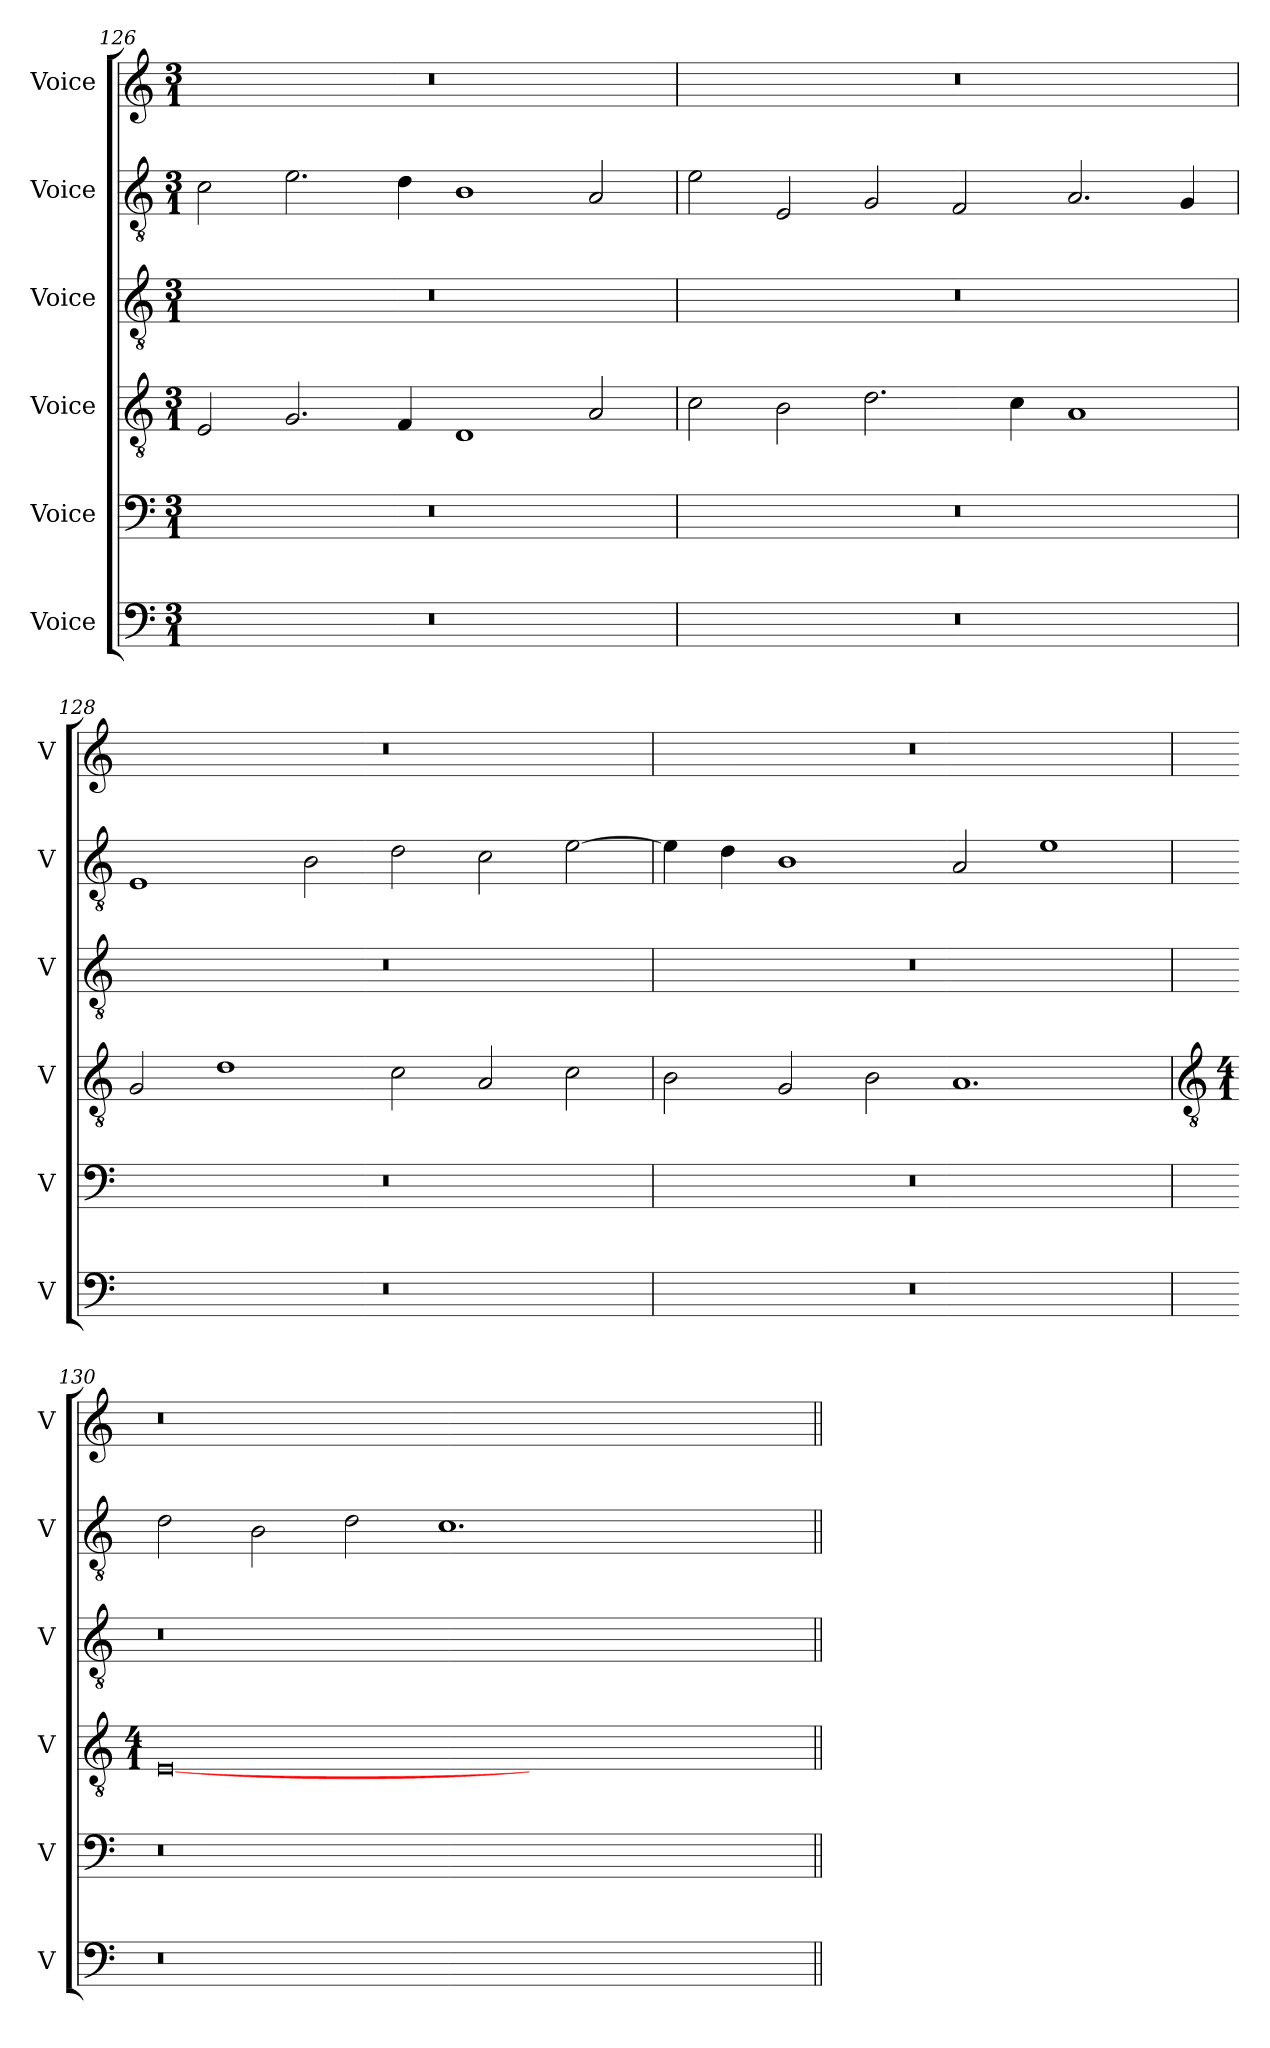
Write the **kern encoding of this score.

**kern	**kern	**kern	**kern	**kern	**kern
*part6	*part5	*part4	*part3	*part2	*part1
*staff6	*staff5	*staff4	*staff3	*staff2	*staff1
*I"Voice	*I"Voice	*I"Voice	*I"Voice	*I"Voice	*I"Voice
*I'V	*I'V	*I'V	*I'V	*I'V	*I'V
!!LO:LB:g=z
*clefF4	*clefF4	*clefGv2	*clefGv2	*clefGv2	*clefG2
*k[]	*k[]	*k[]	*k[]	*k[]	*k[]
*M3/1	*M3/1	*M3/1	*M3/1	*M3/1	*M3/1
=126	=126	=126	=126	=126	=126
0.r	0.r	2E/	0.r	2c\	0.r
.	.	2.G/	.	2.e\	.
.	.	4F/	.	4d\	.
.	.	1D	.	1B	.
.	.	2A/	.	2A/	.
=127	=127	=127	=127	=127	=127
0.r	0.r	2c\	0.r	2e\	0.r
.	.	2B\	.	2E/	.
.	.	2.d\	.	2G/	.
.	.	.	.	2F/	.
.	.	4c\	.	.	.
.	.	1A	.	2.A/	.
.	.	.	.	4G/	.
=128	=128	=128	=128	=128	=128
0.r	0.r	2G/	0.r	1E	0.r
.	.	1d	.	.	.
.	.	.	.	2B\	.
.	.	2c\	.	2d\	.
.	.	2A/	.	2c\	.
.	.	2c\	.	[2e\	.
=129	=129	=129	=129	=129	=129
0.r	0.r	2B\	0.r	4e\]	0.r
.	.	.	.	4d\	.
.	.	2G/	.	1B	.
.	.	2B\	.	.	.
.	.	1.A	.	2A/	.
.	.	.	.	1e	.
!!LO:PB:g=z
=130	=130	=130	=130	=130	=130
*	*	*clefGv2	*	*	*
*	*	*M4/1	*	*	*
0.r	0.r	[0E	0.r	2d\	0.r
.	.	.	.	2B\	.
.	.	.	.	2d\	.
.	.	.	.	1.c	.
.	.	0ryy	.	.	.
1ryy	1ryy	.	1ryy	1ryy	1ryy
=||	=||	=||	=||	=||	=||
*-	*-	*-	*-	*-	*-
